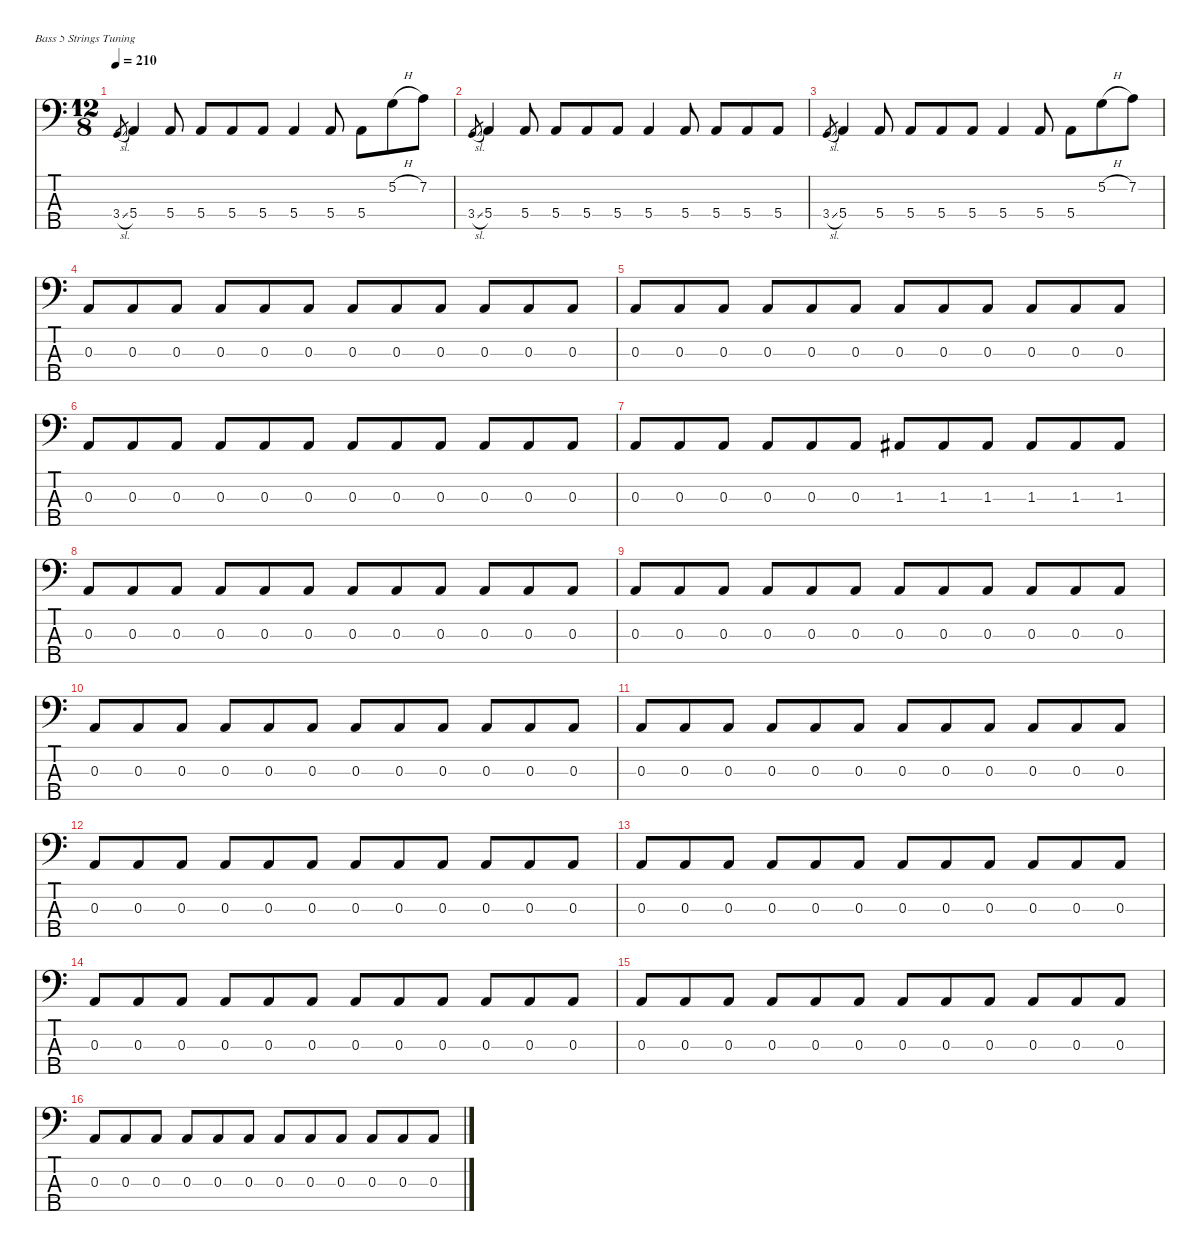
\defaultSystemsLayout 4
\hideDynamics
\bracketExtendMode nobrackets
\singleTrackTrackNamePolicy hidden
\multiTrackTrackNamePolicy hidden
\firstSystemTrackNameMode fullname
\firstSystemTrackNameOrientation horizontal
\otherSystemsTrackNameOrientation horizontal
\track ("Bass" "el.bs.") {instrument electricbasspick}
\staff {score tabs}
\tuning (G2 D2 A1 E1 B0)
\ts (12 8)
\tempo 210
\clef f4
\ks c
3.4{sl}.8{gr dy mf} 5.4.4{dy f} 5.4.8 5.4.8 5.4.8 5.4.8 5.4.4 5.4.8 5.4.8 5.2{h}.8 7.2.8 |
3.4{sl}.8{gr dy mf} 5.4.4{dy f} 5.4.8 5.4.8 5.4.8 5.4.8 5.4.4 5.4.8 5.4.8 5.4.8 5.4.8 |
3.4{sl}.8{gr dy mf} 5.4.4{dy f} 5.4.8 5.4.8 5.4.8 5.4.8 5.4.4 5.4.8 5.4.8 5.2{h}.8 7.2.8 |
0.3.8 0.3.8 0.3.8 0.3.8 0.3.8 0.3.8 0.3.8 0.3.8 0.3.8 0.3.8 0.3.8 0.3.8 |
0.3.8 0.3.8 0.3.8 0.3.8 0.3.8 0.3.8 0.3.8 0.3.8 0.3.8 0.3.8 0.3.8 0.3.8 |
0.3.8 0.3.8 0.3.8 0.3.8 0.3.8 0.3.8 0.3.8 0.3.8 0.3.8 0.3.8 0.3.8 0.3.8 |
0.3.8 0.3.8 0.3.8 0.3.8 0.3.8 0.3.8 1.3{acc #}.8 1.3{acc #}.8 1.3{acc #}.8 1.3{acc #}.8 1.3{acc #}.8 1.3{acc #}.8 |
0.3.8 0.3.8 0.3.8 0.3.8 0.3.8 0.3.8 0.3.8 0.3.8 0.3.8 0.3.8 0.3.8 0.3.8 |
0.3.8 0.3.8 0.3.8 0.3.8 0.3.8 0.3.8 0.3.8 0.3.8 0.3.8 0.3.8 0.3.8 0.3.8 |
0.3.8 0.3.8 0.3.8 0.3.8 0.3.8 0.3.8 0.3.8 0.3.8 0.3.8 0.3.8 0.3.8 0.3.8 |
0.3.8 0.3.8 0.3.8 0.3.8 0.3.8 0.3.8 0.3.8 0.3.8 0.3.8 0.3.8 0.3.8 0.3.8 |
0.3.8 0.3.8 0.3.8 0.3.8 0.3.8 0.3.8 0.3.8 0.3.8 0.3.8 0.3.8 0.3.8 0.3.8 |
0.3.8 0.3.8 0.3.8 0.3.8 0.3.8 0.3.8 0.3.8 0.3.8 0.3.8 0.3.8 0.3.8 0.3.8 |
0.3.8 0.3.8 0.3.8 0.3.8 0.3.8 0.3.8 0.3.8 0.3.8 0.3.8 0.3.8 0.3.8 0.3.8 |
0.3.8 0.3.8 0.3.8 0.3.8 0.3.8 0.3.8 0.3.8 0.3.8 0.3.8 0.3.8 0.3.8 0.3.8 |
0.3.8 0.3.8 0.3.8 0.3.8 0.3.8 0.3.8 0.3.8 0.3.8 0.3.8 0.3.8 0.3.8 0.3.8
